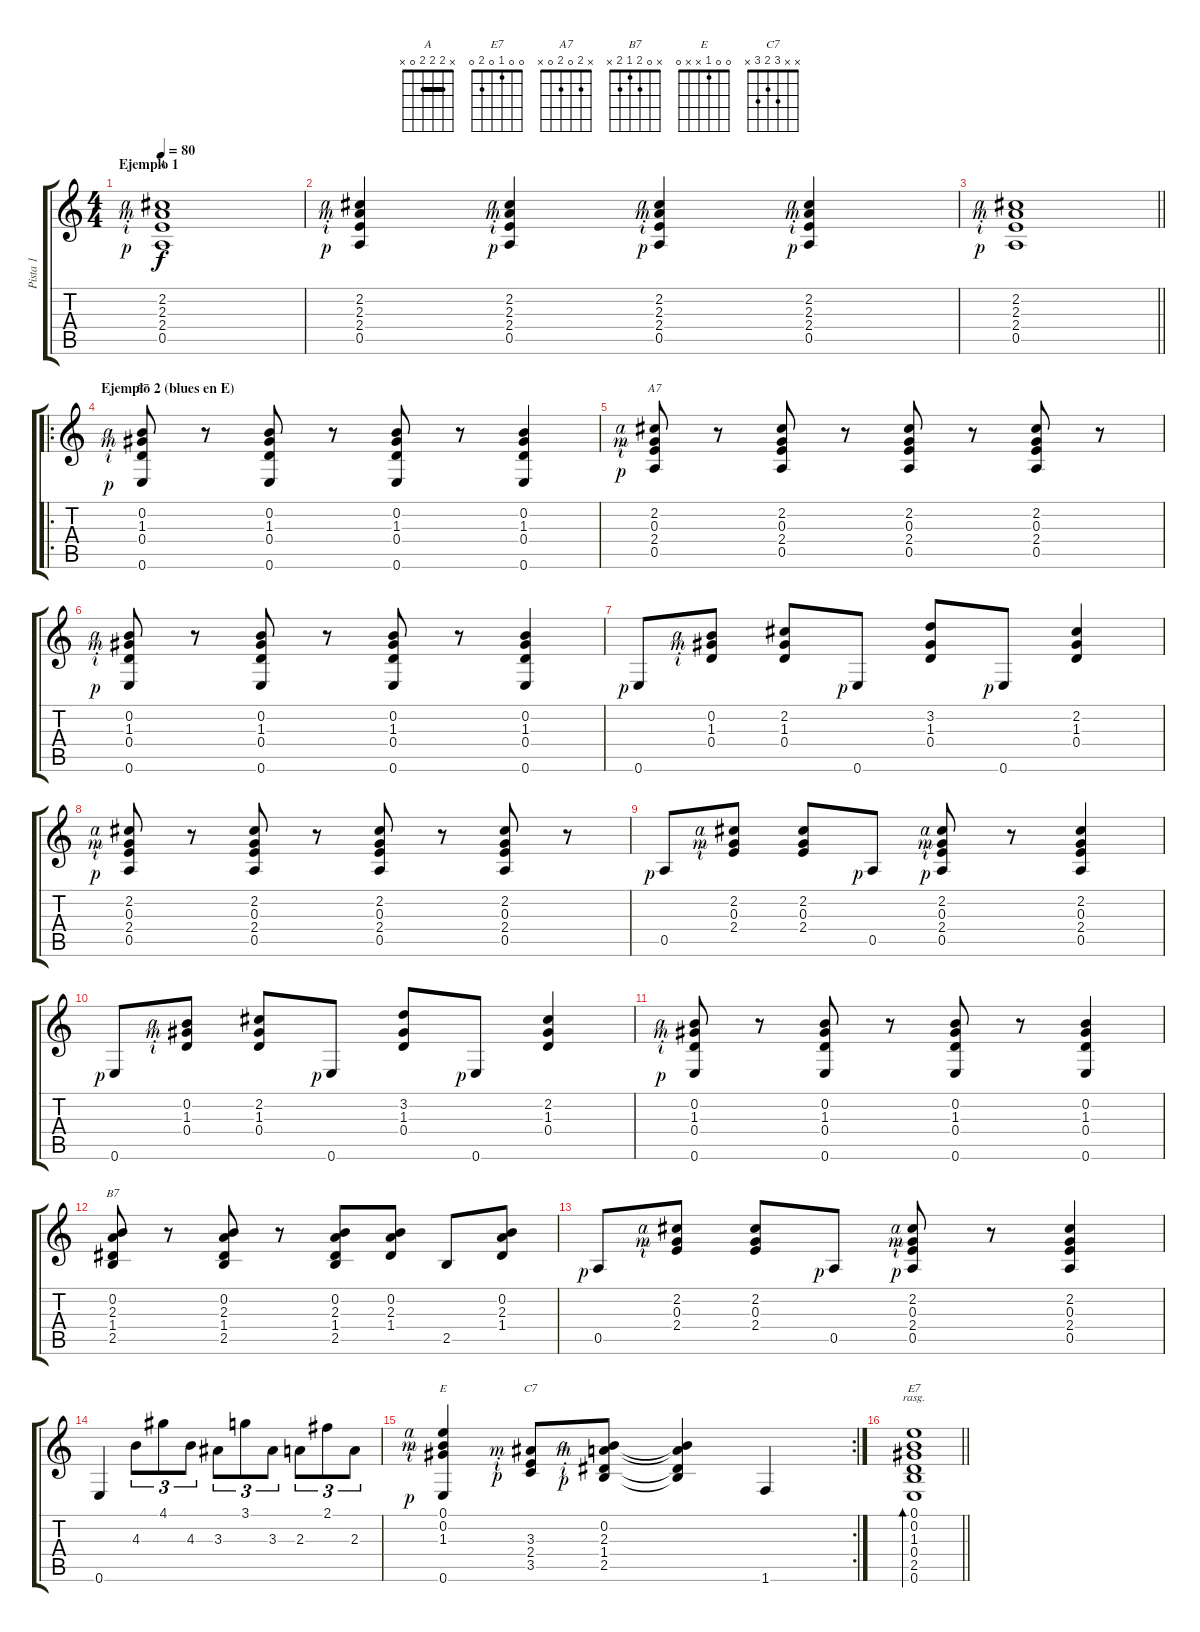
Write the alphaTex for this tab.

\track ("Pista 1" "Pista 1") {instrument acousticguitarnylon}
\staff {score tabs}
\tuning (E4 B3 G3 D3 A2 E2) {hide}
\chord ("A" x 2 2 2 0 x) {barre 2}
\chord ("E7" x 0 1 0 2 0)
\chord ("A7" x 2 0 2 0 x)
\chord ("B7" x 0 2 1 2 x)
\chord ("E" 0 0 1 x x 0)
\chord ("C7" x x 3 2 3 x)
\chord ("E7" 0 0 1 0 2 0)
\ts (4 4)
\section ("" "Ejemplo 1")
\tempo 80
\clef g2
\ks c
(2.2{rf 4} 2.3{rf 3} 2.4{rf 2} 0.5{rf 1}).1{ch "A" dy f instrument acousticguitarnylon} |
(2.2{rf 4} 2.3{rf 3} 2.4{rf 2} 0.5{rf 1}).4 (2.2{rf 4} 2.3{rf 3} 2.4{rf 2} 0.5{rf 1}).4 (2.2{rf 4} 2.3{rf 3} 2.4{rf 2} 0.5{rf 1}).4 (2.2{rf 4} 2.3{rf 3} 2.4{rf 2} 0.5{rf 1}).4 |
\barLineRight lightlight
(2.2{rf 4} 2.3{rf 3} 2.4{rf 2} 0.5{rf 1}).1 |
\ro
\section ("" "Ejemplo 2 (blues en E)")
(0.2{rf 4} 1.3{rf 3} 0.4{rf 2} 0.6{rf 1}).8{ch "E7"} r.8 (0.2 1.3 0.4 0.6).8 r.8 (0.2 1.3 0.4 0.6).8 r.8 (0.2 1.3 0.4 0.6).4 |
(2.2{rf 4} 0.3{rf 3} 2.4{rf 2} 0.5{rf 1}).8{ch "A7"} r.8 (2.2 0.3 2.4 0.5).8 r.8 (2.2 0.3 2.4 0.5).8 r.8 (2.2 0.3 2.4 0.5).8 r.8 |
(0.2{rf 4} 1.3{rf 3} 0.4{rf 2} 0.6{rf 1}).8 r.8 (0.2 1.3 0.4 0.6).8 r.8 (0.2 1.3 0.4 0.6).8 r.8 (0.2 1.3 0.4 0.6).4 |
0.6{rf 1}.8 (0.2{rf 4} 1.3{rf 3} 0.4{rf 2}).8 (2.2 1.3 0.4).8 0.6{rf 1}.8 (3.2 1.3 0.4).8 0.6{rf 1}.8 (2.2 1.3 0.4).4 |
(2.2{rf 4} 0.3{rf 3} 2.4{rf 2} 0.5{rf 1}).8 r.8 (2.2 0.3 2.4 0.5).8 r.8 (2.2 0.3 2.4 0.5).8 r.8 (2.2 0.3 2.4 0.5).8 r.8 |
0.5{rf 1}.8 (2.2{rf 4} 0.3{rf 3} 2.4{rf 2}).8 (2.2 0.3 2.4).8 0.5{rf 1}.8 (2.2{rf 4} 0.3{rf 3} 2.4{rf 2} 0.5{rf 1}).8 r.8 (2.2 0.3 2.4 0.5).4 |
0.6{rf 1}.8 (0.2{rf 4} 1.3{rf 3} 0.4{rf 2}).8 (2.2 1.3 0.4).8 0.6{rf 1}.8 (3.2 1.3 0.4).8 0.6{rf 1}.8 (2.2 1.3 0.4).4 |
(0.2{rf 4} 1.3{rf 3} 0.4{rf 2} 0.6{rf 1}).8 r.8 (0.2 1.3 0.4 0.6).8 r.8 (0.2 1.3 0.4 0.6).8 r.8 (0.2 1.3 0.4 0.6).4 |
(0.2 2.3 1.4 2.5).8{ch "B7"} r.8 (0.2 2.3 1.4 2.5).8 r.8 (0.2 2.3 1.4 2.5).8 (0.2 2.3 1.4).8 2.5.8 (0.2 2.3 1.4).8 |
0.5{rf 1}.8 (2.2{rf 4} 0.3{rf 3} 2.4{rf 2}).8 (2.2 0.3 2.4).8 0.5{rf 1}.8 (2.2{rf 4} 0.3{rf 3} 2.4{rf 2} 0.5{rf 1}).8 r.8 (2.2 0.3 2.4 0.5).4 |
0.6.4 4.3.8{tu (3 2)} 4.1.8{tu (3 2)} 4.3.8{tu (3 2)} 3.3.8{tu (3 2)} 3.1.8{tu (3 2)} 3.3.8{tu (3 2)} 2.3.8{tu (3 2)} 2.1.8{tu (3 2)} 2.3.8{tu (3 2)} |
\rc 2
(0.1{rf 4} 0.2{rf 3} 1.3{rf 2} 0.6{rf 1}).4{ch "E"} (3.3{rf 3} 2.4{rf 2} 3.5{rf 1}).8{ch "C7"} (0.2{rf 4} 2.3{rf 3} 1.4{rf 2} 2.5{rf 1}).8 (0.2{t} 2.3{t} 1.4{t} 2.5{t}).4 1.6.4 |
\barLineRight lightlight
(0.1 0.2 1.3 0.4 2.5 0.6).1{bd 60 ch "E7" rasg ii}
